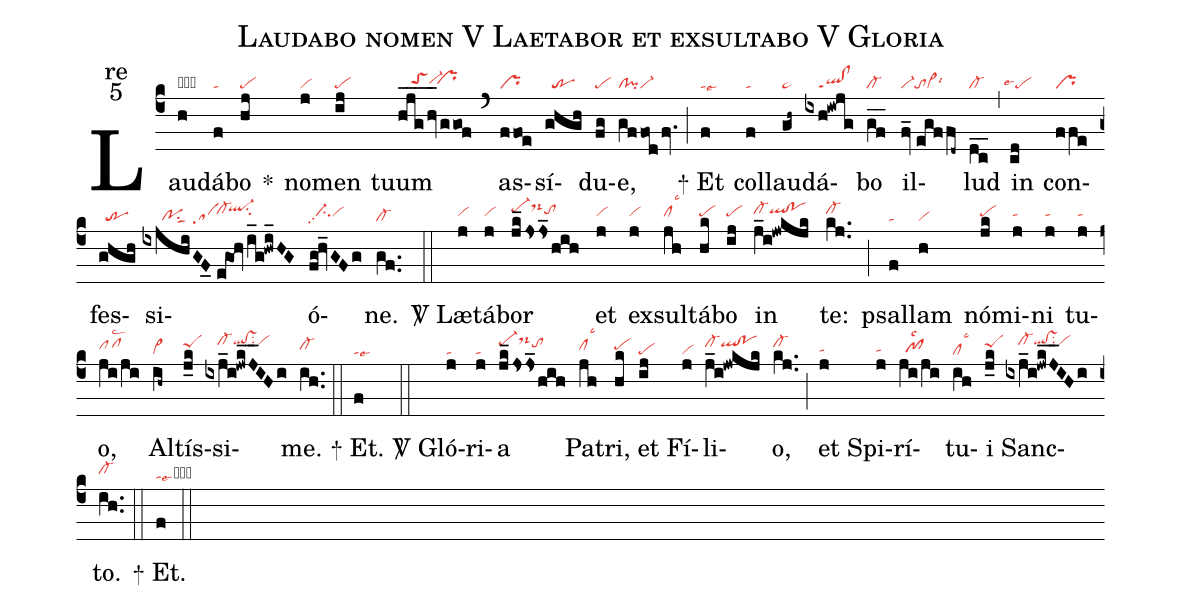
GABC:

name:Laudabo nomen V Laetabor et exsultabo V Gloria;
office-part:re;
mode:5;
nabc-lines:1;
%%
(c4) Lau(h|obvi)dá(f|ta)bo(hj|pe) <sp>*</sp>() no(j|vi)men(ij|pe) tuum(hjg___/hv_/ggof|////toShhvi-hh``prhh) (`) as(ffoe|pr)sí(ghgh|//tr)du(fg|pe)e,(gffod/fv.|cl!pivi-) (;)

<sp>+</sp> Et(f|talse9) col(f|ta)lau(gh~|ta>)dá(ixh!iwjg|////ql!clppt1)bo(gf__|cl-) il(fv_//egffd~|vi-tovi>lsi6)lud(dc__|cl-) (,) in(cd|``pelse4) con(ffe|pr)fes(ghgh|//tr)si(ixjhiGF_0//e@goh/i_g!hwi_HG|//////posu1sut1//sahe`cl-hi`ql-hjsu2)ó(fg!hv_GFg|//ci-hhpp2vihh)ne.(gf..|cl-) (::)

<sp>V/</sp> Læ(j|vihh)tá(j|vihh)bor(jk_/jsjs_hih|pe-hjds-hktohi) et(j|vihh) ex(j|vihh)sul(jh|clhhlsc3)tá(hk|pehh)bo(ij|pehh) in(j_i!jwkjk|cl-hiqlhi!pohi) te:(kj..|cl-hi) (;) psal(f|ta)lam(h|vi) nó(jk|pehh)mi(j|tahh)ni(j|tahh) tu(j|tahh)o,(ji/ji|pfhhlsc2) Al(ih~|vi>)tís(j_k|peShi)si(ixj_i!jwkJ__IHi|////cl-hjqlhj!vshjsu2vihj)me.(ih..|cl-hh) (::)

<sp>+</sp> Et.(f|talse9) (::)

<sp>V/</sp> Gló(j|ta)ri(j|ta)a(jk_/jsjs_hih|pe-hjds-hktohi) Pa(jh|clhhlsc3)tri,(hk|pehh) et(ij|pe) Fí(j|vi)li(j_i!jwkjk|cl-hiqlhi!pohi)o,(kj..|cl-hi) (;) et(j|tahg) Spi(j|tahg)rí(ji/ji|//pf1hglsc2)tu(ih|cllsc3)i(j_k|peShi) Sanc(ixj_i!jwkJ__IHi|////cl-hjqlhj!vshjsu2vihj)to.(ih..|cl-hh) (::)

<sp>+</sp> Et.(f|talse9cb) (::)
